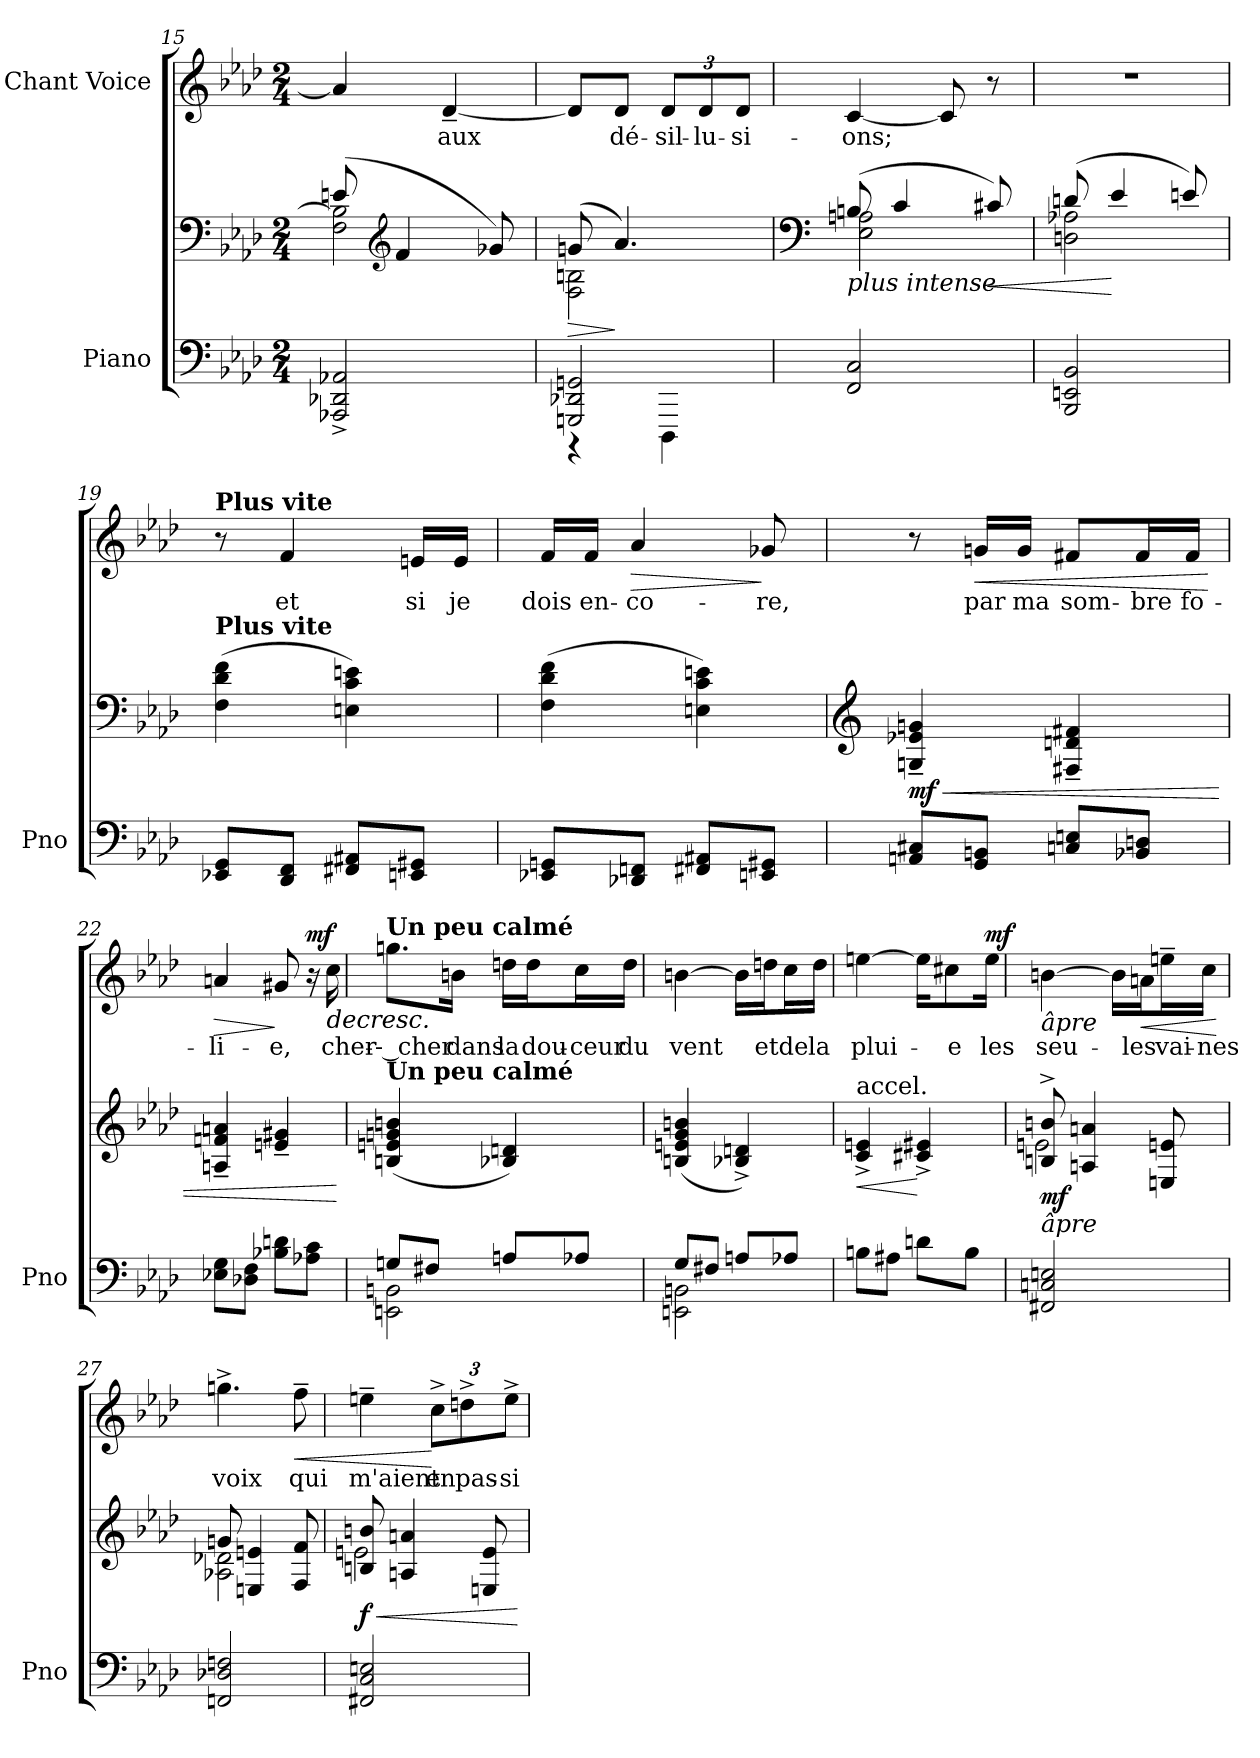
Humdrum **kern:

**kern	**kern	**dynam	**kern	**text	**dynam
*part2	*part2	*part2	*part1	*part1	*part1
*staff3	*staff2	*staff2/3	*staff1	*staff1	*staff1
*I"Piano	*	*	*I"Chant Voice	*	*
*I'Pno	*	*	*	*	*
!!LO:LB:g=z
*clefF4	*clefF4	*	*clefG2	*	*
*k[b-e-a-d-]	*k[b-e-a-d-]	*	*k[b-e-a-d-]	*	*
*M2/4	*M2/4	*	*M2/4	*	*
=15	=15	=15	=15	=15	=15
*	*^	*	*	*	*
!	!	!	!LO:DY:b	!	!	!
!	!	!	!LO:DY:n=1:b	!	!	!
2AAA-X/^ 2DD-X/^ 2AA-X/^	(8en/	2F\ 2Bn\]	p other-dynamics	4a-/]	.	.
*	*clefG2	*	*	*	*	*
.	4f/	.	.	.	.	.
!	!	!	!	!	!LO:LY:b	!
.	.	.	.	[4d-~/	aux	.
.	8g-X/)	.	.	.	.	.
=16	=16	=16	=16	=16	=16	=16
*^	*	*	*	*	*	*
!	!	!	!	!LO:HP:b	!	!	!
2GGGn/ 2DD-X/ 2GGn/	4r	(8gn/	2F\ 2Bn\	>	8d-/L]	.	.
!	!	!	!	!	!	!LO:LY:b	!
.	.	4.a-/)	.	]	8d-/J	dé-	.
!	!	!	!	!	!	!LO:LY:b	!
.	4DDD-\	.	.	.	12d-/L	-sil-	.
!	!	!	!	!	!	!LO:LY:b	!
.	.	.	.	.	12d-/	-lu-	.
!	!	!	!	!	!	!LO:LY:b	!
.	.	.	.	.	12d-/J	-si-	.
*v	*v	*	*	*	*	*	*
=17	=17	=17	=17	=17	=17	=17
*	*clefF4	*	*	*	*	*
!	!LO:TX:b:i:t=plus intense	!	!	!	!	!
!	!	!	!	!	!LO:LY:b	!
2FF/ 2C/	(8Bn/	2E-\ 2An\	.	[4c/	-ons;	.
.	4c/	.	.	.	.	.
.	.	.	.	8c/]	.	.
!	!	!	!LO:HP:b	!	!	!
.	8c#X/)	.	<	8r	.	.
=18	=18	=18	=18	=18	=18	=18
2BBB-/ 2EEn/ 2BB-/	(8dn/	2Dn\ 2A-X\	.	2r	.	.
.	4e-/	.	[	.	.	.
.	8en/)	.	.	.	.	.
*	*v	*v	*	*	*	*
!!LO:LB:g=z
=19	=19	=19	=19	=19	=19
!	!	!	!LO:TX:a:B:t=Plus vite	!	!
!	!LO:TX:a:B:t=Plus vite	!	!	!	!
!	!	!LO:DY:b	!	!	!
!	!	!LO:DY:n=1:b	!	!	!
8EE-X/ 8GG/L	(4F\ 4d-\ 4f\	p other-dynamics	8r	.	.
!	!	!	!	!LO:LY:b	!LO:DY:a
!	!	!	!	!	!LO:DY:n=1:a
8DD-/ 8FF/J	.	.	4f/	et	p other-dynamics
8FF#X/ 8AA#X/L	4En\ 4c\ 4en\)	.	.	.	.
!	!	!	!	!LO:LY:b	!
8EEn/ 8GG#X/J	.	.	16en/LL	si	.
!	!	!	!	!LO:LY:b	!
.	.	.	16e/JJ	je	.
=20	=20	=20	=20	=20	=20
!	!	!	!	!LO:LY:b	!
8EE-X/ 8GGn/L	(4F\ 4d-\ 4f\	.	16f/LL	dois	.
!	!	!	!	!LO:LY:b	!
.	.	.	16f/JJ	en-	.
!	!	!	!	!LO:LY:b	!LO:HP:b
8DD-X/ 8FFn/J	.	.	4a-/	-co-	>
8FF#X/ 8AA#X/L	4En\ 4c\ 4en\)	.	.	.	.
!	!	!	!	!LO:LY:b	!
8EEn/ 8GG#X/J	.	.	8g-X/	-re,	]
=21	=21	=21	=21	=21	=21
*	*clefG2	*	*	*	*
!	!	!LO:HP:b	!	!	!
!	!	!LO:DY:n=1:b	!	!	!
8AAn/ 8C#X/L	4Gn/~> 4e-X/~> 4gn/~>	< mf	8r	.	.
!	!	!	!	!LO:LY:b	!LO:HP:b
8GG/ 8BBn/J	.	.	16gn/LL	par	<
!	!	!	!	!LO:LY:b	!
.	.	.	16g/JJ	ma	.
!	!	!	!	!LO:LY:b	!
8Cn/ 8En/L	4F#X/~> 4dn/~> 4f#X/~>	.	8f#X/L	som-	.
!	!	!	!	!LO:LY:b	!
8BB-X/ 8Dn/J	.	.	16f#/L	-bre	.
!	!	!	!	!LO:LY:b	!
.	.	.	16f#/JJ	fo-	.
.	.	.	.	.	[
=22	=22	=22	=22	=22	=22
!	!	!	!	!LO:LY:b	!LO:HP:b
8E-X\ 8G\L	4An/~> 4fn/~> 4an/~>	.	4an/	-li-	>
8D-X\ 8F\J	.	.	.	.	.
!	!	!	!	!LO:LY:b	!
8B-X\ 8dn\L	4en/~> 4g#X/~>	.	8g#X/	-e,	]
!	!	!	!	!	!LO:DY:a
8A-X\ 8c\J	.	.	16r	.	mf
!	!	!	!	!LO:LY:b	!LO:HP:b
.	.	.	16cc\	cher-	>
.	.	[	.	.	.
!!LO:LB:g=z
=23	=23	=23	=23	=23	=23
*^	*	*	*	*	*
!	!	!	!	!LO:TX:a:B:t=Un peu calmé	!	!
!	!	!LO:TX:a:B:t=Un peu calmé	!	!	!	!
!	!	!	!LO:DY:b	!	!LO:LY:b	!
!	!	!	!LO:DY:n=1:b	!	!	!LO:DY:a
!	!	!	!	!	!	!LO:DY:n=1:a
8Gn/L	2EEn\ 2BBn\	(>4Bn/ 4en/ 4gn/ 4bn/	p other-dynamics	8.ggn\L	-- cher	p other-dynamics
8F#X/J	.	.	.	.	.	.
!	!	!	!	!	!LO:LY:b	!
.	.	.	.	16bn\Jk	dans	]
!	!	!	!	!	!LO:LY:b	!
8An/L	.	4B-X/ 4dn/)	.	16ddn\LL	la	.
!	!	!	!	!	!LO:LY:b	!
.	.	.	.	16dd\J	dou-	.
!	!	!	!	!	!LO:LY:b	!
8A-X/J	.	.	.	16cc\L	-ceur	.
!	!	!	!	!	!LO:LY:b	!
.	.	.	.	16dd\JJ	du	.
=24	=24	=24	=24	=24	=24	=24
!	!	!	!	!	!LO:LY:b	!
8G/L	2EEn\ 2BBn\	(>4Bn/ 4en/ 4g/ 4bn/	.	[4bn\	vent	.
8F#X/J	.	.	.	.	.	.
8An/L	.	4B-X/^> 4dn/^>)	.	16b\LL]	.	.
!	!	!	!	!	!LO:LY:b	!
.	.	.	.	16ddn\J	et	.
!	!	!	!	!	!LO:LY:b	!
8A-X/J	.	.	.	16cc\L	de	.
!	!	!	!	!	!LO:LY:b	!
.	.	.	.	16dd\JJ	la	.
*v	*v	*	*	*	*	*
=25	=25	=25	=25	=25	=25
!	!LO:TX:a:t=accel.	!	!	!	!
!	!	!LO:HP:b	!	!LO:LY:b	!
8Bn\L	4c/^> 4en/^>	<	[4een\	plui-	.
8A#X\J	.	.	.	.	.
8dn\L	4c#X/^> 4e#X/^>	[	16ee\KL]	.	.
!	!	!	!	!LO:LY:b	!
.	.	.	8cc#X\	-e	.
8B\J	.	.	.	.	.
!	!	!	!	!LO:LY:b	!LO:DY:a
.	.	.	16ee\Jk	les	mf
!!LO:PB:g=z
=26	=26	=26	=26	=26	=26
*	*^	*	*	*	*
!	!	!	!	!LO:TX:b:i:t=âpre	!	!
!	!LO:TX:b:i:t=âpre	!	!	!	!	!
!	!	!	!LO:DY:b	!	!LO:LY:b	!
2FF#X/ 2Cn/ 2En/	8Bn/^ 8bn/^	2en\	mf	[4bn\	seu-	.
.	4An/ 4an/	.	.	.	.	.
.	.	.	.	16b\LL]	.	.
!	!	!	!	!	!LO:LY:b	!LO:HP:b
.	.	.	.	16an\J	-les	<
!	!	!	!	!	!LO:LY:b	!
.	8En/ 8en/	.	.	16een~\L	vai-	.
!	!	!	!	!	!LO:LY:b	!
.	.	.	.	16cc\JJ	-nes	.
*	*v	*v	*	*	*	*
.	.	.	.	.	[
=27	=27	=27	=27	=27	=27
*	*^	*	*	*	*
!	!	!	!	!	!LO:LY:b	!
2FFn/ 2D-X/ 2Fn/	8gn/	2A-X\ 2d-X\	.	4.ggn^\	voix	.
.	4En/ 4en/	.	.	.	.	.
!	!	!	!	!	!LO:LY:b	!LO:HP:b
.	8F/ 8f/	.	.	8ff~\	qui	<
=28	=28	=28	=28	=28	=28	=28
!	!	!	!LO:HP:b	!	!LO:LY:b	!
!	!	!	!LO:DY:n=1:b	!	!	!
2FF#X/ 2C/ 2En/	8Bn/ 8bn/	2en\	< f	4een~\	m'aient	.
.	4An/ 4an/	.	.	.	.	.
!	!	!	!	!	!LO:LY:b	!
.	.	.	.	12cc^\L	en	[
!	!	!	!	!	!LO:LY:b	!
.	.	.	.	12ddn^\	pas-	.
.	8En/ 8e/	.	.	.	.	.
!	!	!	!	!	!LO:LY:b	!
.	.	.	.	12ee^\J	-si-	.
*	*v	*v	*	*	*	*
.	.	[	.	.	.
=	=	=	=	=	=
*-	*-	*-	*-	*-	*-
